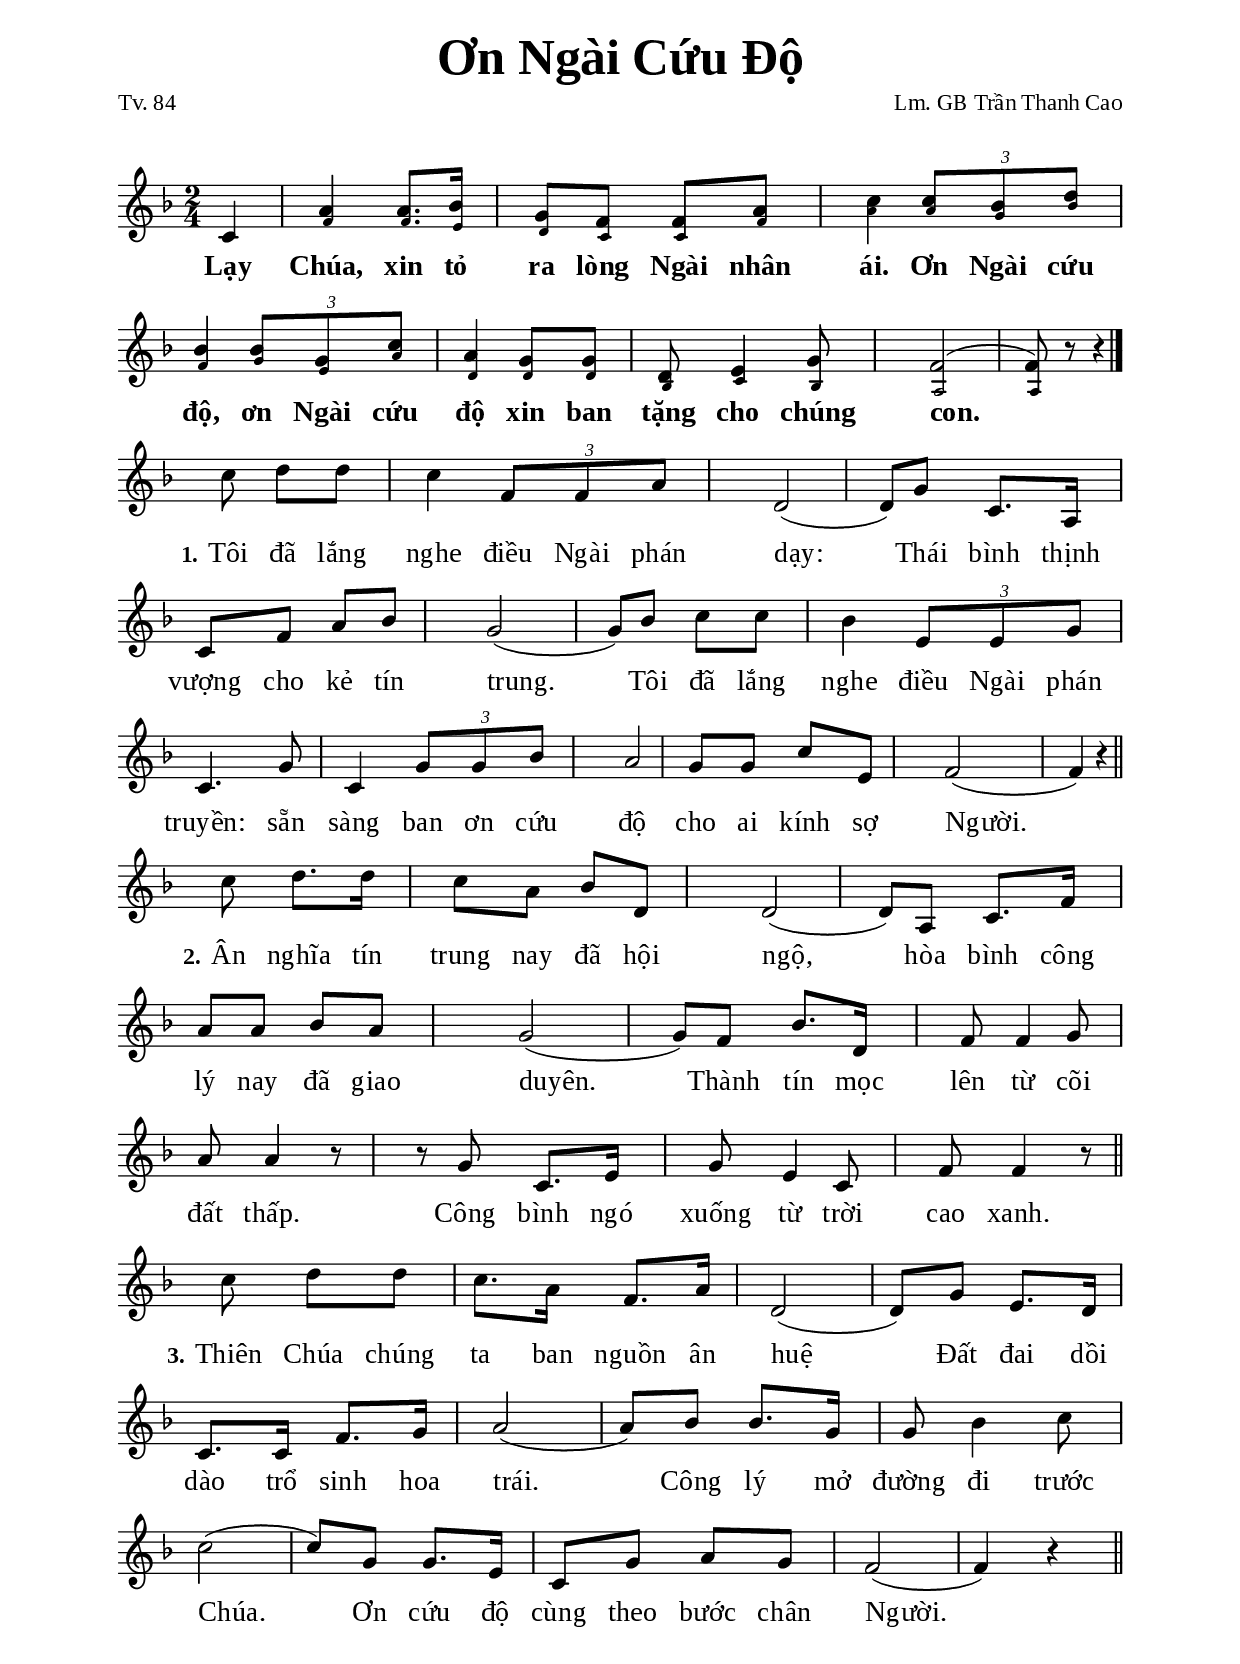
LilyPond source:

% Cài đặt chung
\version "2.22.1"
\include "english.ly"

\header {
  title = \markup { \fontsize #3 "Ơn Ngài Cứu Độ" }
  poet = "Tv. 84"
  composer = "Lm. GB Trần Thanh Cao"
  arranger = " "
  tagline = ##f
}

% Nhạc điệp khúc
nhacDiepKhucSop= \relative c' {
  \partial 4 c4 |
  a' a8. bf16 |
  g8 f f a |
  c4
  \stemUp \tuplet 3/2 { c8 bf d } |
  \stemNeutral
  bf4 \tuplet 3/2 { bf8 g c } |
  a4 g8 g |
  d e4 g8 |
  f2 ^( |
  f8) r8 r4 \bar "|."
}

nhacDiepKhucBas = \relative c' {
  \partial 4 c4 |
  f f8. e16 |
  d8 c c f |
  a4 \tuplet 3/2 { a8 g bf } |
  f4 \tuplet 3/2 { g8 e a } |
  d,4 d8 d |
  bf c4 bf8 |
  a2 ( |
  a8) r8 r4
}

% Nhạc phiên khúc
nhacPhienKhucMot = \relative c'' {
  \partial 4. c8 d d |
  c4 \tuplet 3/2 { f,8 f a } |
  d,2 ( |
  d8) g c,8. a16 |
  c8 f a bf |
  g2 ( |
  g8) bf c c |
  bf4 \tuplet 3/2 { e,8 e g } |
  c,4. g'8 |
  c,4 \tuplet 3/2 { g'8 g bf } |
  a2 |
  g8 g c e, |
  f2 ( |
  f4) r \bar "||"
}

nhacPhienKhucHai = \relative c' {
  \partial 4. c'8 d8. d16 |
  c8 a bf d, |
  d2 ( |
  d8) a c8. f16 |
  a8 a bf a |
  g2 ( |
  g8) f bf8. d,16 |
  f8 f4 g8 |
  a8 a4 r8 |
  r g c,8. e16 |
  g8 e4 c8 |
  f f4 r8 \bar "||"
}

nhacPhienKhucBa = \relative c' {
  \partial 4. c'8 d d |
  c8. a16 f8. a16 |
  d,2 ( |
  d8) g e8. d16 |
  c8. c16 f8. g16 |
  a2 ( |
  a08) bf bf8. g16 |
  g8 bf4 c8 |
  c2 ( |
  c8) g g8. e16 |
  c8 g' a g |
  f2 ( |
  f4) r \bar "||"
}

% Lời điệp khúc
loiDiepKhuc = \lyricmode {
  Lạy Chúa, xin tỏ ra lòng Ngài nhân ái.
  Ơn Ngài cứu độ, ơn Ngài cứu độ xin ban tặng cho chúng con.
}

% Lời phiên khúc
loiPhienKhucMot = \lyricmode {
  \set stanza = #"1."
  Tôi đã lắng nghe điều Ngài phán dạy:
  Thái bình thịnh vượng cho kẻ tín trung.
  Tôi đã lắng nghe điều Ngài phán truyền:
  sẵn sàng ban ơn cứu độ cho ai kính sợ Người.
}

loiPhienKhucHai = \lyricmode {
  \set stanza = #"2."
  Ân nghĩa tín trung nay đã hội ngộ,
  hòa bình công lý nay đã giao duyên.
  Thành tín mọc lên từ cõi đất thấp.
  Công bình ngó xuống từ trời cao xanh.
}

loiPhienKhucBa = \lyricmode {
  \set stanza = #"3."
  Thiên Chúa chúng ta ban nguồn ân huệ
  Đất đai dồi dào trổ sinh hoa trái.
  Công lý mở đường đi trước Chúa.
  Ơn cứu độ cùng theo bước chân Người.
}


% Dàn trang
\paper {
  #(set-paper-size "a4")
  top-margin = 10\mm
  bottom-margin = 10\mm
  left-margin = 20\mm
  right-margin = 20\mm
  indent = #0
  #(define fonts
    (make-pango-font-tree
      "Liberation Serif"
      "Liberation Serif"
      "Liberation Serif"
      (/ 20 20)))
  page-count = #1
  system-system-spacing = #'((basic-distance . 12.5)
                             (minimum-distance . 11)
                             (padding . 2))
  score-system-spacing = #'((basic-distance . 12.5)
                             (minimum-distance . 11)
                             (padding . 2))
}

% Thiết lập tông và nhịp
TongNhip = { \key f \major \time 2/4 }

% Đổi kích thước nốt cho bè phụ
notBePhu =
#(define-music-function (font-size music) (number? ly:music?)
   (for-some-music
     (lambda (m)
       (if (music-is-of-type? m 'rhythmic-event)
           (begin
             (set! (ly:music-property m 'tweaks)
                   (cons `(font-size . ,font-size)
                         (ly:music-property m 'tweaks)))
             #t)
           #f))
     music)
   music)

\score {
  \new ChoirStaff <<
    \new Staff = diepKhuc \with {
        \consists "Merge_rests_engraver"
        %\magnifyStaff #(magstep +1)
        printPartCombineTexts = ##f
      }
      <<
      \new Voice \TongNhip \partCombine 
        \nhacDiepKhucSop
        \notBePhu -3 { \nhacDiepKhucBas }
      \new NullVoice = nhacThamChieu \nhacDiepKhucSop
      \new Lyrics \with {
          \override VerticalAxisGroup.
            nonstaff-relatedstaff-spacing.padding = #1
          \override VerticalAxisGroup.
            nonstaff-unrelatedstaff-spacing.padding = #1
        }
        \lyricsto nhacThamChieu \loiDiepKhuc
      >>
  >>
  \layout {
    \override Lyrics.LyricText.font-series = #'bold
    \override Lyrics.LyricText.font-size = #+2
    \override Lyrics.LyricSpace.minimum-distance = #2.0
    \override Score.BarNumber.break-visibility = ##(#f #f #f)
    \override Score.SpacingSpanner.uniform-stretching = ##t
    \override Score.SpacingSpanner packed-spacing = ##t
  }
}

\score {
  \new ChoirStaff <<
    \new Staff = phienKhuc \with {
        %\magnifyStaff #(magstep +1)
      }
      <<
      \new Voice = beSop {
        \key f \major \time 2/4 \nhacPhienKhucMot
      }
    >>
    \new Lyrics \with {
          \override VerticalAxisGroup.
            nonstaff-relatedstaff-spacing.padding = #1.5
          \override VerticalAxisGroup.
            nonstaff-unrelatedstaff-spacing.padding = #1
        }
        \lyricsto beSop \loiPhienKhucMot
  >>
  \layout {
    \override Staff.TimeSignature.transparent = ##t
    \override Lyrics.LyricText.font-size = #+2
    \override Lyrics.LyricSpace.minimum-distance = #2.0
    \override Score.BarNumber.break-visibility = ##(#f #f #f)
    \override Score.SpacingSpanner.uniform-stretching = ##t
    \override Score.SpacingSpanner packed-spacing = ##t
  }
}

\score {
  \new ChoirStaff <<
    \new Staff = phienKhuc \with {
        %\magnifyStaff #(magstep +1)
      }
      <<
      \new Voice = beSop {
        \key f \major \time 2/4 \nhacPhienKhucHai
      }
    >>
    \new Lyrics \with {
          \override VerticalAxisGroup.
            nonstaff-relatedstaff-spacing.padding = #1
          \override VerticalAxisGroup.
            nonstaff-unrelatedstaff-spacing.padding = #1
        }
        \lyricsto beSop \loiPhienKhucHai
  >>
  \layout {
    \override Staff.TimeSignature.transparent = ##t
    \override Lyrics.LyricText.font-size = #+2
    \override Lyrics.LyricSpace.minimum-distance = #2.0
    \override Score.BarNumber.break-visibility = ##(#f #f #f)
    \override Score.SpacingSpanner.uniform-stretching = ##t
    \override Score.SpacingSpanner packed-spacing = ##t
  }
}

\score {
  \new ChoirStaff <<
    \new Staff = phienKhuc \with {
        %\magnifyStaff #(magstep +1)
      }
      <<
      \new Voice = beSop {
        \key f \major \time 2/4 \nhacPhienKhucBa
      }
    >>
    \new Lyrics \with {
          \override VerticalAxisGroup.
            nonstaff-relatedstaff-spacing.padding = #1
          \override VerticalAxisGroup.
            nonstaff-unrelatedstaff-spacing.padding = #1
        }
        \lyricsto beSop \loiPhienKhucBa
  >>
  \layout {
    \override Staff.TimeSignature.transparent = ##t
    \override Lyrics.LyricText.font-size = #+2
    \override Lyrics.LyricSpace.minimum-distance = #2.0
    \override Score.BarNumber.break-visibility = ##(#f #f #f)
    \override Score.SpacingSpanner.uniform-stretching = ##t
  }
}
